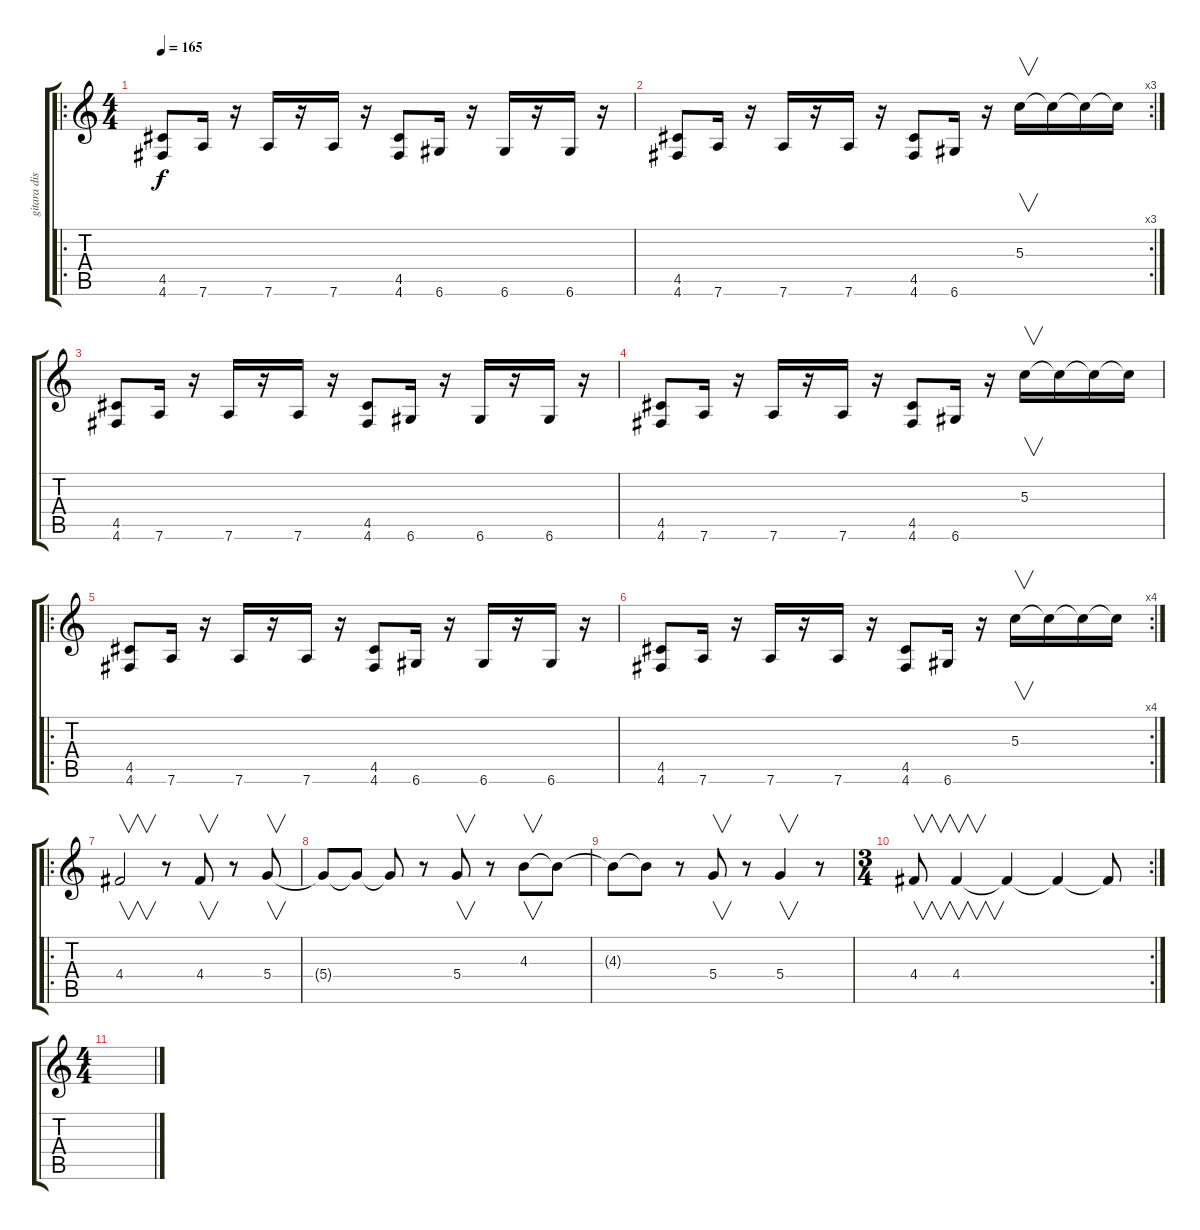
\track ("gitara dist/ac" "gitara dis") {instrument distortionguitar}
\staff {score tabs}
\tuning (E4 B3 G3 D3 A2 D2) {hide}
\ro
\ts (4 4)
\tempo 165
\clef g2
\ks c
(4.5 4.6).8{dy f instrument distortionguitar} 7.6.16 r.16 7.6.16 r.16 7.6.16 r.16 (4.5 4.6).8 6.6.16 r.16 6.6.16 r.16 6.6.16 r.16 |
\rc 3
(4.5 4.6).8 7.6.16 r.16 7.6.16 r.16 7.6.16 r.16 (4.5 4.6).8 6.6.16 r.16 5.3.16{v} 5.3{t}.16 5.3{t}.16 5.3{t}.16 |
(4.5 4.6).8 7.6.16 r.16 7.6.16 r.16 7.6.16 r.16 (4.5 4.6).8 6.6.16 r.16 6.6.16 r.16 6.6.16 r.16 |
(4.5 4.6).8 7.6.16 r.16 7.6.16 r.16 7.6.16 r.16 (4.5 4.6).8 6.6.16 r.16 5.3.16{v} 5.3{t}.16 5.3{t}.16 5.3{t}.16 |
\ro
(4.5 4.6).8 7.6.16 r.16 7.6.16 r.16 7.6.16 r.16 (4.5 4.6).8 6.6.16 r.16 6.6.16 r.16 6.6.16 r.16 |
\rc 4
(4.5 4.6).8 7.6.16 r.16 7.6.16 r.16 7.6.16 r.16 (4.5 4.6).8 6.6.16 r.16 5.3.16{v} 5.3{t}.16 5.3{t}.16 5.3{t}.16 |
\ro
4.4.2{v instrument acousticguitarsteel} r.8 4.4.8{v} r.8 5.4.8{v} |
5.4{t}.8 5.4{t}.8 5.4{t}.8 r.8 5.4.8{v} r.8 4.3.8{v} 4.3{t}.8 |
4.3{t}.8 4.3{t}.8 r.8 5.4.8{v} r.8 5.4.4{v} r.8 |
\rc 2
\ts (3 4)
4.4.8{v} 4.4.4{v} 4.4{t}.4 4.4{t}.4 4.4{t}.8 |
\ts (4 4)
